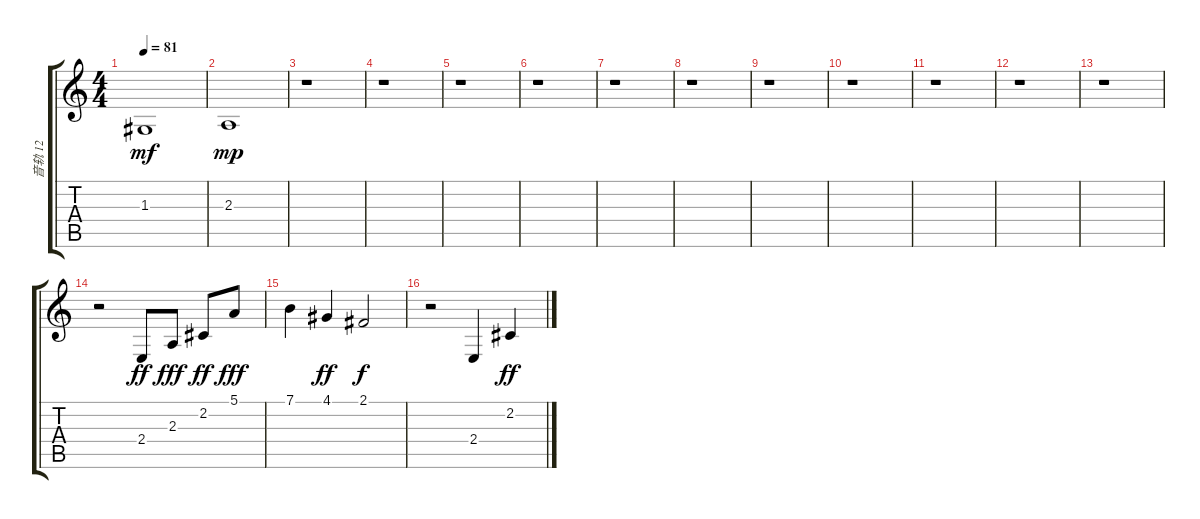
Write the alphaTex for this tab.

\track ("音轨 12" "音轨 12") {instrument stringensemble1}
\staff {score tabs}
\tuning (E4 B3 G3 D3 A2 E2) {hide}
\ts (4 4)
\tempo 81
\clef g2
\ks c
1.3.1{dy mf} |
2.3.1{dy mp} |
r.1 |
r.1 |
r.1 |
r.1 |
r.1 |
r.1 |
r.1 |
r.1 |
r.1 |
r.1 |
r.1 |
r.2 2.4.8{dy ff instrument violin} 2.3.8{dy fff} 2.2.8{dy ff} 5.1.8{dy fff} |
7.1.4 4.1.4{dy ff} 2.1.2{dy f} |
r.2 2.4.4 2.2.4{dy ff}
